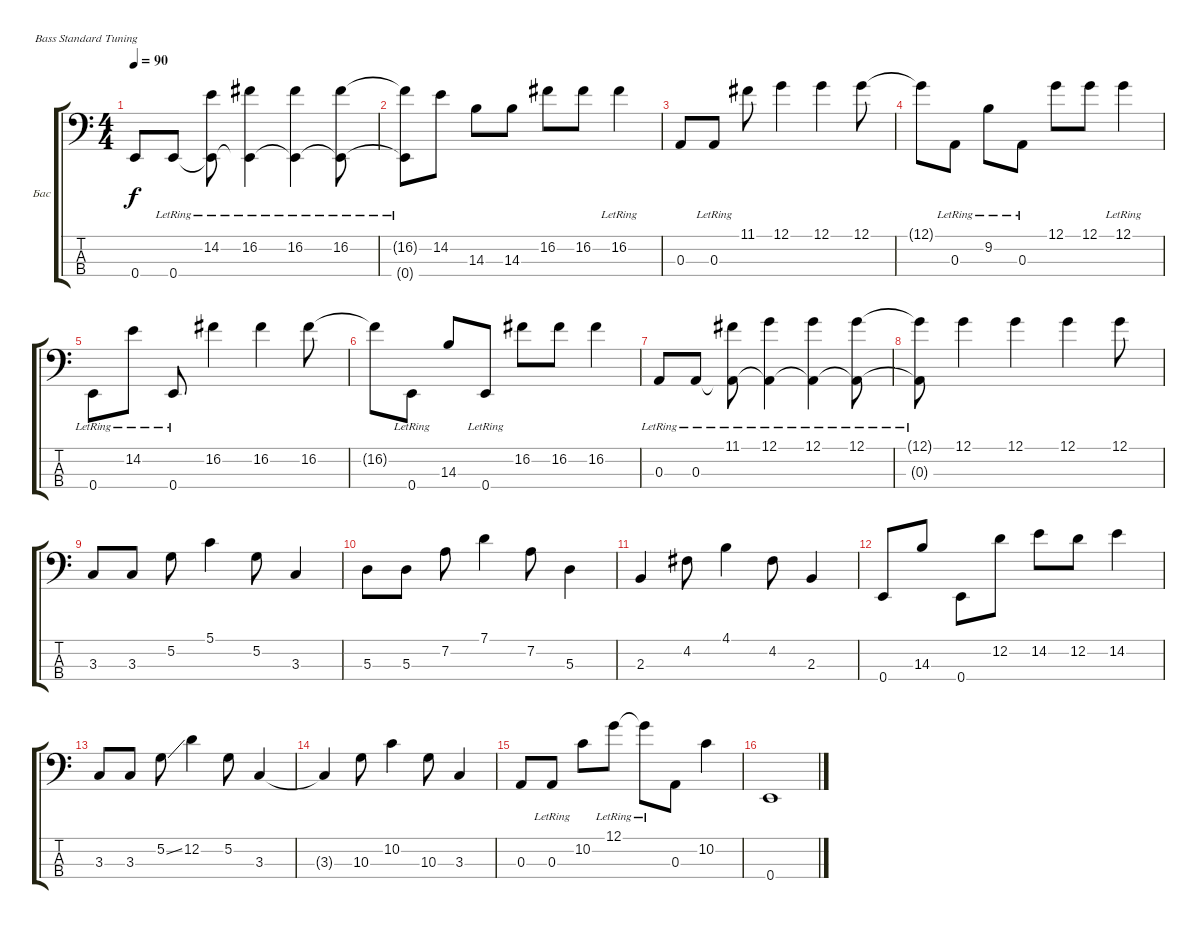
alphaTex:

\defaultSystemsLayout 4
\bracketExtendMode groupsimilarinstruments
\firstSystemTrackNameOrientation horizontal
\otherSystemsTrackNameOrientation horizontal
\track ("Бас" "Бас") {instrument electricbassfinger}
\staff {score tabs}
\tuning (G2 D2 A1 E1)
\ts (4 4)
\tempo 90
\clef f4
\scale
0.333333
\ks c
0.4.8{dy f} 0.4{lr}.8 (14.2 0.4{lr t}).8 (16.2 0.4{lr t}).4 (16.2 0.4{lr t}).4 (16.2 0.4{lr t}).8 |
\scale
0.333333 (16.2{t} 0.4{lr t}).8 14.2.8 14.3.8 14.3.8 16.2.8 16.2.8 16.2{lr}.4 |
\scale
0.333333 0.3.8 0.3{lr}.8 11.1.8 12.1.4 12.1.4 12.1.8 |
\scale
0.333333 12.1{t}.8 0.3{lr}.8 9.2{lr}.8 0.3{lr}.8 12.1.8 12.1.8 12.1{lr}.4 |
\scale
0.333333 0.4{lr}.8 14.2{lr}.8 0.4{lr}.8 16.2.4 16.2.4 16.2.8 |
\scale
0.333333 16.2{t}.8 0.4{lr}.8 14.3.8 0.4{lr}.8 16.2.8 16.2.8 16.2.4 |
\scale
0.333333 0.3{lr}.8 0.3{lr}.8 (11.1 0.3{lr t}).8 (12.1 0.3{lr t}).4 (12.1 0.3{lr t}).4 (12.1 0.3{lr t}).8 |
\scale
0.333333 (12.1{t} 0.3{lr t}).8 12.1.4 12.1.4 12.1.4 12.1.8 |
\scale
0.333333 3.3.8 3.3.8 5.2.8 5.1.4 5.2.8 3.3.4 |
\scale
0.333333 5.3.8 5.3.8 7.2.8 7.1.4 7.2.8 5.3.4 |
\scale
0.333333 2.3.4 4.2.8 4.1.4 4.2.8 2.3.4 |
\scale
0.333333 0.4.8 14.3.8 0.4.8 12.2.8 14.2.8 12.2.8 14.2.4 |
\scale
0.333333 3.3.8 3.3.8 5.2{ss}.8 12.2.4 5.2.8 3.3.4 |
\scale
0.333333 3.3{t}.4 10.3.8 10.2.4 10.3.8 3.3.4 |
\scale
0.333333 0.3.8 0.3{lr}.8 10.2.8 12.1{lr}.8 12.1{lr t}.8 0.3.8 10.2.4 |
\scale
0.333333 0.4.1
